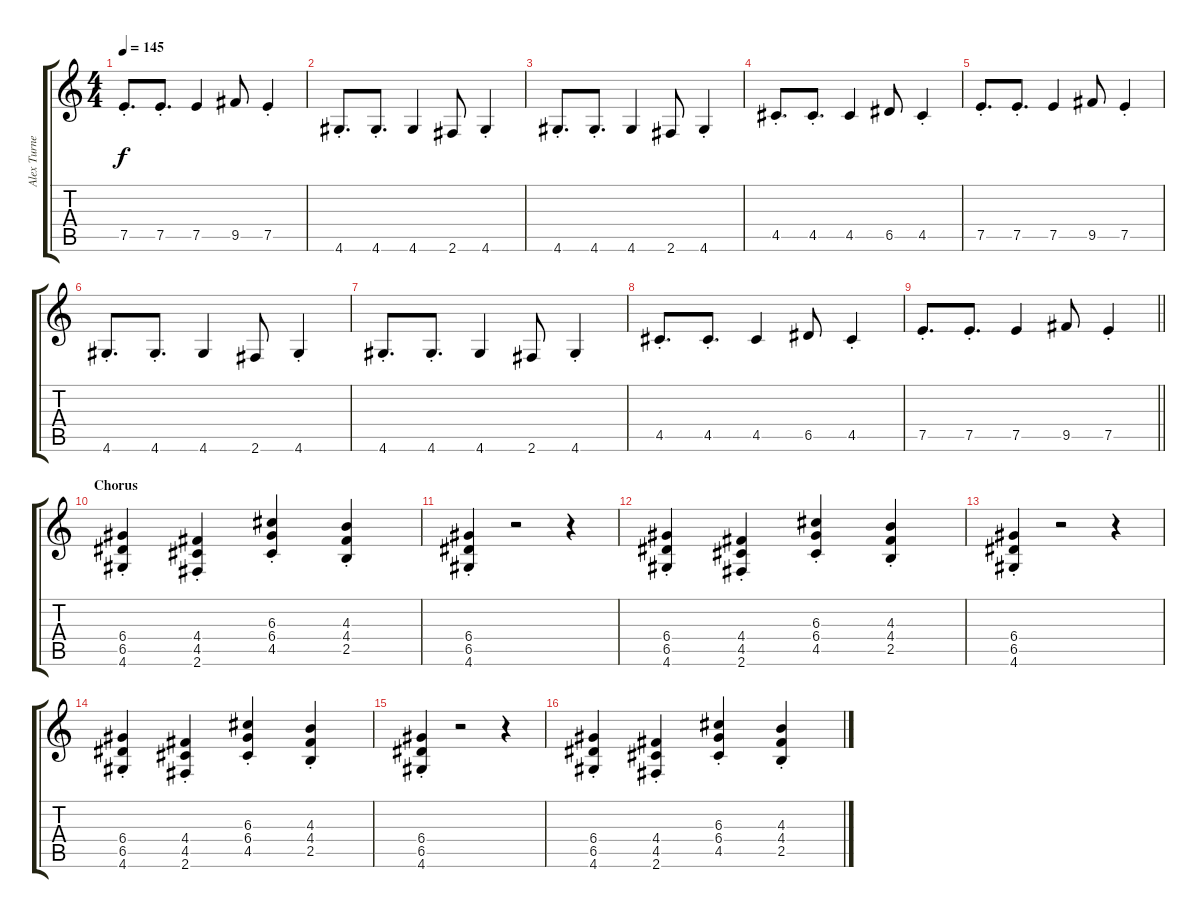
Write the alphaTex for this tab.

\track ("Alex Turner - Lead" "Alex Turne") {instrument distortionguitar}
\staff {score tabs}
\tuning (E4 B3 G3 D3 A2 E2) {hide}
\ts (4 4)
\tempo 145
\clef g2
\ks c
7.5{st}.8{d dy f} 7.5{st}.8{d} 7.5.4 9.5.8 7.5{st}.4 |
4.6{st}.8{d} 4.6{st}.8{d} 4.6.4 2.6.8 4.6{st}.4 |
4.6{st}.8{d} 4.6{st}.8{d} 4.6.4 2.6.8 4.6{st}.4 |
4.5{st}.8{d} 4.5{st}.8{d} 4.5.4 6.5.8 4.5{st}.4 |
7.5{st}.8{d} 7.5{st}.8{d} 7.5.4 9.5.8 7.5{st}.4 |
4.6{st}.8{d} 4.6{st}.8{d} 4.6.4 2.6.8 4.6{st}.4 |
4.6{st}.8{d} 4.6{st}.8{d} 4.6.4 2.6.8 4.6{st}.4 |
4.5{st}.8{d} 4.5{st}.8{d} 4.5.4 6.5.8 4.5{st}.4 |
\barLineRight lightlight
7.5{st}.8{d} 7.5{st}.8{d} 7.5.4 9.5.8 7.5{st}.4 |
\section ("" "Chorus")
(6.4{st} 6.5{st} 4.6{st}).4{instrument distortionguitar} (4.4{st} 4.5{st} 2.6{st}).4 (6.3{st} 6.4{st} 4.5{st}).4 (4.3{st} 4.4{st} 2.5{st}).4 |
(6.4{st} 6.5{st} 4.6{st}).4 r.2 r.4 |
(6.4{st} 6.5{st} 4.6{st}).4 (4.4{st} 4.5{st} 2.6{st}).4 (6.3{st} 6.4{st} 4.5{st}).4 (4.3{st} 4.4{st} 2.5{st}).4 |
(6.4{st} 6.5{st} 4.6{st}).4 r.2 r.4 |
(6.4{st} 6.5{st} 4.6{st}).4 (4.4{st} 4.5{st} 2.6{st}).4 (6.3{st} 6.4{st} 4.5{st}).4 (4.3{st} 4.4{st} 2.5{st}).4 |
(6.4{st} 6.5{st} 4.6{st}).4 r.2 r.4 |
(6.4{st} 6.5{st} 4.6{st}).4 (4.4{st} 4.5{st} 2.6{st}).4 (6.3{st} 6.4{st} 4.5{st}).4 (4.3{st} 4.4{st} 2.5{st}).4
